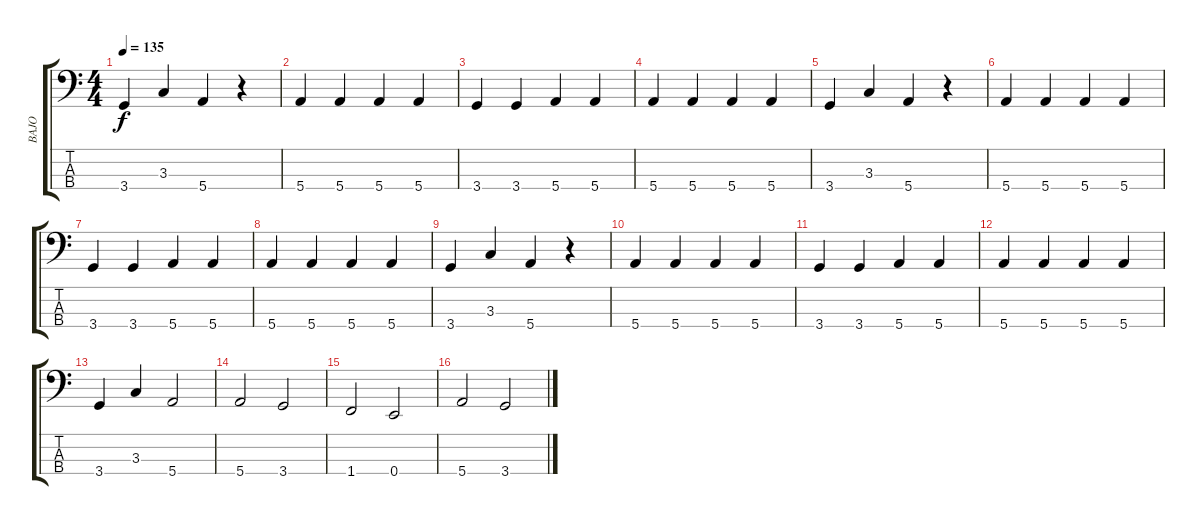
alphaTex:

\track ("BAJO" "BAJO") {instrument electricbassfinger}
\staff {score tabs}
\tuning (G2 D2 A1 E1) {hide}
\ts (4 4)
\tempo 135
\clef f4
\ks c
3.4.4{dy f} 3.3.4 5.4.4 r.4 |
5.4.4 5.4.4 5.4.4 5.4.4 |
3.4.4 3.4.4 5.4.4 5.4.4 |
5.4.4 5.4.4 5.4.4 5.4.4 |
3.4.4 3.3.4 5.4.4 r.4 |
5.4.4 5.4.4 5.4.4 5.4.4 |
3.4.4 3.4.4 5.4.4 5.4.4 |
5.4.4 5.4.4 5.4.4 5.4.4 |
3.4.4 3.3.4 5.4.4 r.4 |
5.4.4 5.4.4 5.4.4 5.4.4 |
3.4.4 3.4.4 5.4.4 5.4.4 |
5.4.4 5.4.4 5.4.4 5.4.4 |
3.4.4 3.3.4 5.4.2 |
5.4.2 3.4.2 |
1.4.2 0.4.2 |
5.4.2 3.4.2
